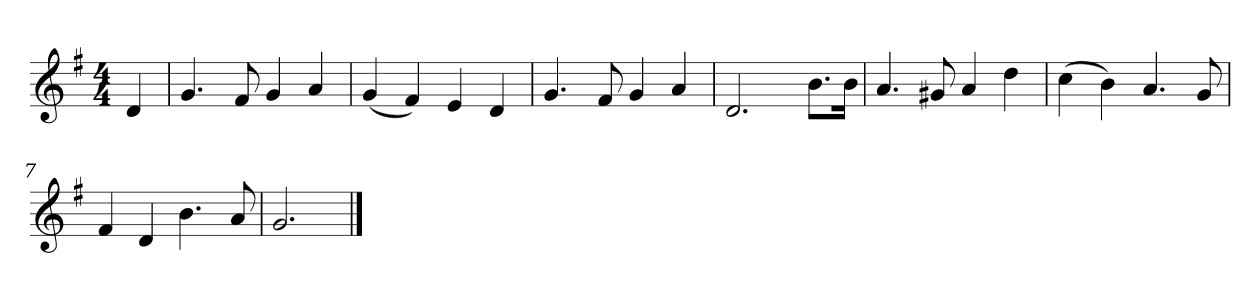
**kern
*part1
*staff1
*k[f#]
*M4/4
*MM120
=
4d
=1
4.g
8f#
4g
4a
=2
(4g
4f#)
4e
4d
=3
4.g
8f#
4g
4a
=4
2.d
8.bL
16bJk
=5
4.a
8g#X
4a
4dd
=6
(4cc
4b)
4.a
8g
=7
4f#
4d
4.b
8a
=8
2.g
==
*-
